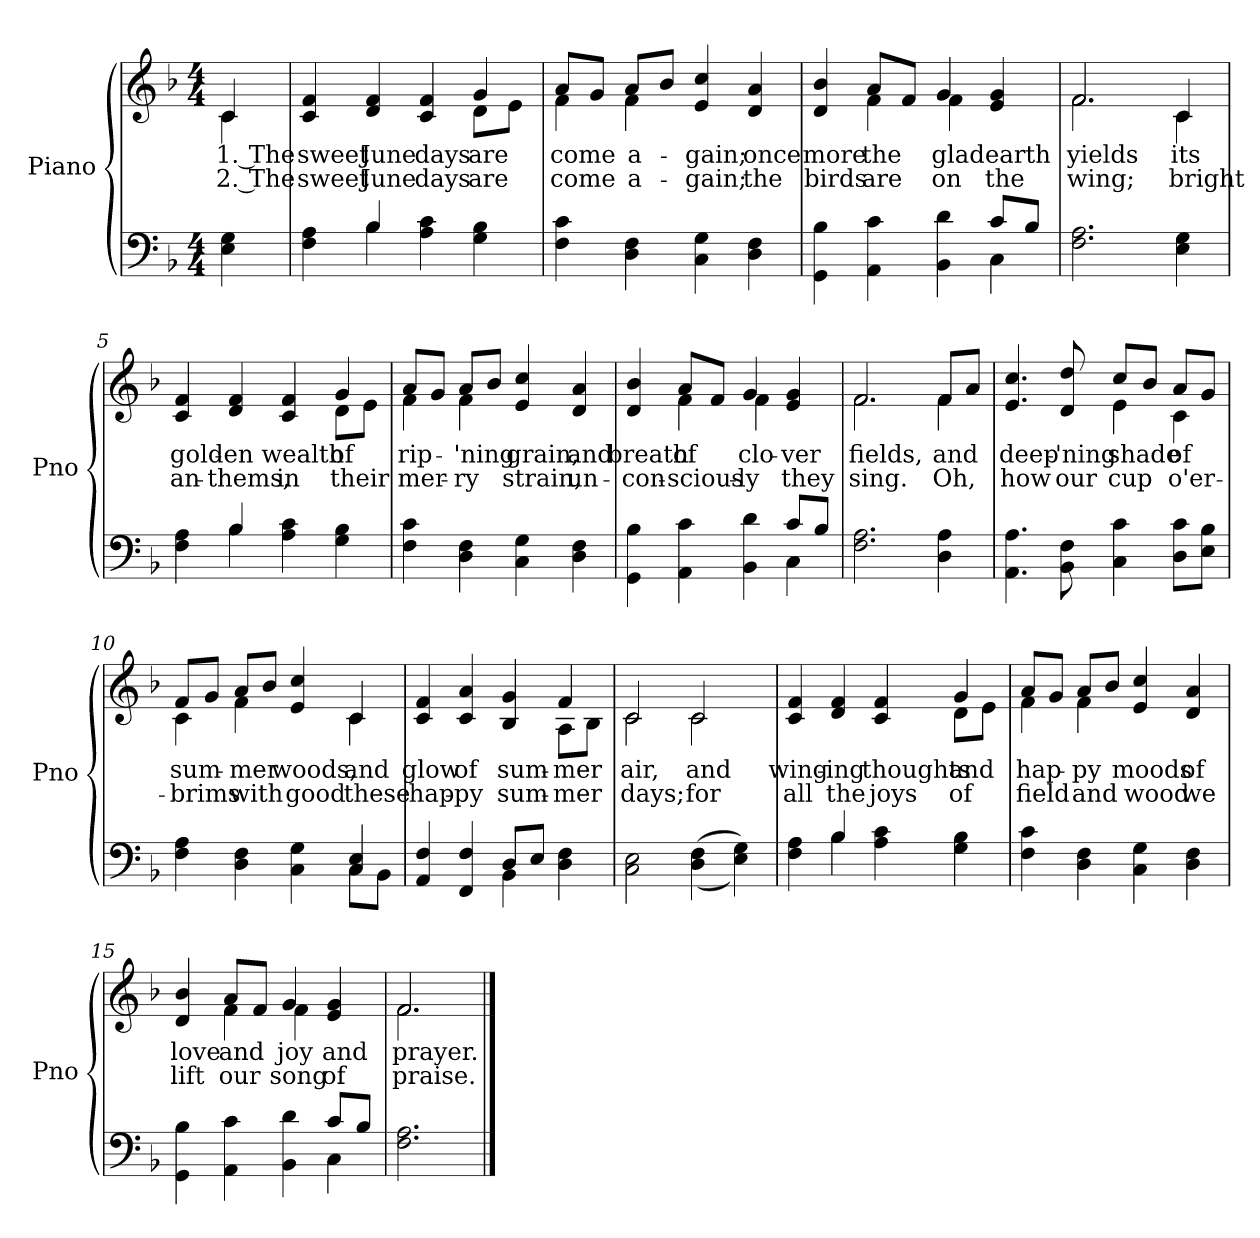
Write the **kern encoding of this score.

**kern	**kern	**text	**text
*part2	*part1	*part1	*part1
*staff2	*staff1	*staff1	*staff1
*I"Piano	*I"Piano	*	*
*I'Pno	*I'Pno	*	*
*clefF4	*clefG2	*	*
*k[b-]	*k[b-]	*	*
*M4/4	*M4/4	*	*
*MM120	*MM120	*	*
=	=	=	=
!	!	!LO:LY:b	!LO:LY:b
*	*^	*	*
4E\ 4G\	4c/	4c\	1. The	2. The
=1	=1	=1	=1	=1
*^	*	*	*	*
!	!	!	!	!LO:LY:b	!LO:LY:b
4F\ 4A\	4ryy	4c/ 4f/	2.ryy	sweet	sweet
!	!	!	!	!LO:LY:b	!LO:LY:b
4B-\	4B-/	4d/ 4f/	.	June	June
!	!	!	!	!LO:LY:b	!LO:LY:b
4A\ 4c\	2ryy	4c/ 4f/	.	days	days
!	!	!	!	!LO:LY:b	!LO:LY:b
4G\ 4B-\	.	4g/	8d\L	are	are
.	.	.	8e\J	.	.
*v	*v	*	*	*	*
=2	=2	=2	=2	=2
!	!	!	!LO:LY:b	!LO:LY:b
4F\ 4c\	8a/L	4f\	come	come
.	8g/J	.	.	.
!	!	!	!LO:LY:b	!LO:LY:b
4D\ 4F\	8a/L	4f\	a-	a-
.	8b-/J	.	.	.
!	!	!	!LO:LY:b	!LO:LY:b
4C\ 4G\	4e/ 4cc/	2ryy	-gain;	-gain;
!	!	!	!LO:LY:b	!LO:LY:b
4D\ 4F\	4d/ 4a/	.	once	the
!!LO:LB:g=z	!!
=3	=3	=3	=3	=3
*^	*	*	*	*
!	!	!	!	!LO:LY:b	!LO:LY:b
4GG\ 4B-\	2.ryy	4d/ 4b-/	4ryy	more	birds
!	!	!	!	!LO:LY:b	!LO:LY:b
4AA\ 4c\	.	8a/L	4f\	the	are
.	.	8f/J	.	.	.
!	!	!	!	!LO:LY:b	!LO:LY:b
4BB-\ 4d\	.	4g/	4f\	glad	on
!	!	!	!	!LO:LY:b	!LO:LY:b
4C\	8c/L	4e/ 4g/	4ryy	earth	the
.	8B-/J	.	.	.	.
=4	=4	=4	=4	=4	=4
!	!	!	!	!LO:LY:b	!LO:LY:b
*v	*v	*	*	*	*
2.F\ 2.A\	2.f/	2.f\	yields	wing;
!	!	!	!LO:LY:b	!LO:LY:b
4E\ 4G\	4c/	4c\	its	bright
=5	=5	=5	=5	=5
*^	*	*	*	*
!	!	!	!	!LO:LY:b	!LO:LY:b
4F\ 4A\	4ryy	4c/ 4f/	2.ryy	gold-	an-
!	!	!	!	!LO:LY:b	!LO:LY:b
4B-\	4B-/	4d/ 4f/	.	-en	-thems,
!	!	!	!	!LO:LY:b	!LO:LY:b
4A\ 4c\	2ryy	4c/ 4f/	.	wealth	in
!	!	!	!	!LO:LY:b	!LO:LY:b
4G\ 4B-\	.	4g/	8d\L	of	their
.	.	.	8e\J	.	.
*v	*v	*	*	*	*
!!LO:LB:g=z	!!
=6	=6	=6	=6	=6
!	!	!	!LO:LY:b	!LO:LY:b
4F\ 4c\	8a/L	4f\	rip-	mer-
.	8g/J	.	.	.
!	!	!	!LO:LY:b	!LO:LY:b
4D\ 4F\	8a/L	4f\	-'ning	-ry
.	8b-/J	.	.	.
!	!	!	!LO:LY:b	!LO:LY:b
4C\ 4G\	4e/ 4cc/	2ryy	grain,	strain,
!	!	!	!LO:LY:b	!LO:LY:b
4D\ 4F\	4d/ 4a/	.	and	un-
=7	=7	=7	=7	=7
*^	*	*	*	*
!	!	!	!	!LO:LY:b	!LO:LY:b
4GG\ 4B-\	2.ryy	4d/ 4b-/	4ryy	breath	-con-
!	!	!	!	!LO:LY:b	!LO:LY:b
4AA\ 4c\	.	8a/L	4f\	of	-scious-
.	.	8f/J	.	.	.
!	!	!	!	!LO:LY:b	!LO:LY:b
4BB-\ 4d\	.	4g/	4f\	clo-	-ly
!	!	!	!	!LO:LY:b	!LO:LY:b
4C\	8c/L	4e/ 4g/	4ryy	-ver	they
.	8B-/J	.	.	.	.
=8	=8	=8	=8	=8	=8
!	!	!	!	!LO:LY:b	!LO:LY:b
*v	*v	*	*	*	*
2.F\ 2.A\	2.f/	2.f\	fields,	sing.
!	!	!	!LO:LY:b	!LO:LY:b
4D\ 4A\	8f/L	4f\	and	Oh,
.	8a/J	.	.	.
!!LO:PB:g=z	!!
=9	=9	=9	=9	=9
!	!	!	!LO:LY:b	!LO:LY:b
4.AA\ 4.A\	4.e/ 4.cc/	2ryy	deep-	how
!	!	!	!LO:LY:b	!LO:LY:b
8BB-\ 8F\	8d/ 8dd/	.	-'ning	our
!	!	!	!LO:LY:b	!LO:LY:b
4C\ 4c\	8cc/L	4e\	shade	cup
.	8b-/J	.	.	.
!	!	!	!LO:LY:b	!LO:LY:b
8D\ 8c\L	8a/L	4c\	of	o'er-
8E\ 8B-\J	8g/J	.	.	.
=10	=10	=10	=10	=10
*^	*	*	*	*
!	!	!	!	!LO:LY:b	!LO:LY:b
4F\ 4A\	2.ryy	8f/L	4c\	sum-	-brims
.	.	8g/J	.	.	.
!	!	!	!	!LO:LY:b	!LO:LY:b
4D\ 4F\	.	8a/L	4f\	-mer	with
.	.	8b-/J	.	.	.
!	!	!	!	!LO:LY:b	!LO:LY:b
4C\ 4G\	.	4e/ 4cc/	4ryy	woods,	good
!	!	!	!	!LO:LY:b	!LO:LY:b
8C\L	4C/ 4E/	4c/	4c\	and	these
8BB-\J	.	.	.	.	.
!!LO:LB:g=z	!!
=11	=11	=11	=11	=11	=11
!	!	!	!	!LO:LY:b	!LO:LY:b
4AA/ 4F/	2ryy	4c/ 4f/	2.ryy	glow	hap-
!	!	!	!	!LO:LY:b	!LO:LY:b
4FF/ 4F/	.	4c/ 4a/	.	of	-py
!	!	!	!	!LO:LY:b	!LO:LY:b
8D/L	4BB-\	4B-/ 4g/	.	sum-	sum-
8E/J	.	.	.	.	.
!	!	!	!	!LO:LY:b	!LO:LY:b
4D\ 4F\	4ryy	4f/	8A\L	-mer	-mer
.	.	.	8B-\J	.	.
*v	*v	*	*	*	*
=12	=12	=12	=12	=12
!	!	!	!LO:LY:b	!LO:LY:b
2C\ 2E\	2c/	2c\	air,	days;
!	!	!	!LO:LY:b	!LO:LY:b
(<(>4D\ 4F\	2c/	2c\	and	for
4E\ 4G\))	.	.	.	.
=13	=13	=13	=13	=13
*^	*	*	*	*
!	!	!	!	!LO:LY:b	!LO:LY:b
4F\ 4A\	4ryy	4c/ 4f/	2.ryy	wing-	all
!	!	!	!	!LO:LY:b	!LO:LY:b
4B-\	4B-/	4d/ 4f/	.	-ing	the
!	!	!	!	!LO:LY:b	!LO:LY:b
4A\ 4c\	2ryy	4c/ 4f/	.	thoughts	joys
!	!	!	!	!LO:LY:b	!LO:LY:b
4G\ 4B-\	.	4g/	8d\L	and	of
.	.	.	8e\J	.	.
*v	*v	*	*	*	*
!!LO:LB:g=z	!!
=14	=14	=14	=14	=14
!	!	!	!LO:LY:b	!LO:LY:b
4F\ 4c\	8a/L	4f\	hap-	field
.	8g/J	.	.	.
!	!	!	!LO:LY:b	!LO:LY:b
4D\ 4F\	8a/L	4f\	-py	and
.	8b-/J	.	.	.
!	!	!	!LO:LY:b	!LO:LY:b
4C\ 4G\	4e/ 4cc/	2ryy	moods	wood
!	!	!	!LO:LY:b	!LO:LY:b
4D\ 4F\	4d/ 4a/	.	of	we
=15	=15	=15	=15	=15
*^	*	*	*	*
!	!	!	!	!LO:LY:b	!LO:LY:b
4GG\ 4B-\	2.ryy	4d/ 4b-/	4ryy	love	lift
!	!	!	!	!LO:LY:b	!LO:LY:b
4AA\ 4c\	.	8a/L	4f\	and	our
.	.	8f/J	.	.	.
!	!	!	!	!LO:LY:b	!LO:LY:b
4BB-\ 4d\	.	4g/	4f\	joy	song
!	!	!	!	!LO:LY:b	!LO:LY:b
8c/L	4C\	4e/ 4g/	4ryy	and	of
8B-/J	.	.	.	.	.
*v	*v	*	*	*	*
=16	=16	=16	=16	=16
!	!	!	!LO:LY:b	!LO:LY:b
2.F\ 2.A\	2.f/	2.f\	prayer.	praise.
*	*v	*v	*	*
==	==	==	==
*-	*-	*-	*-
